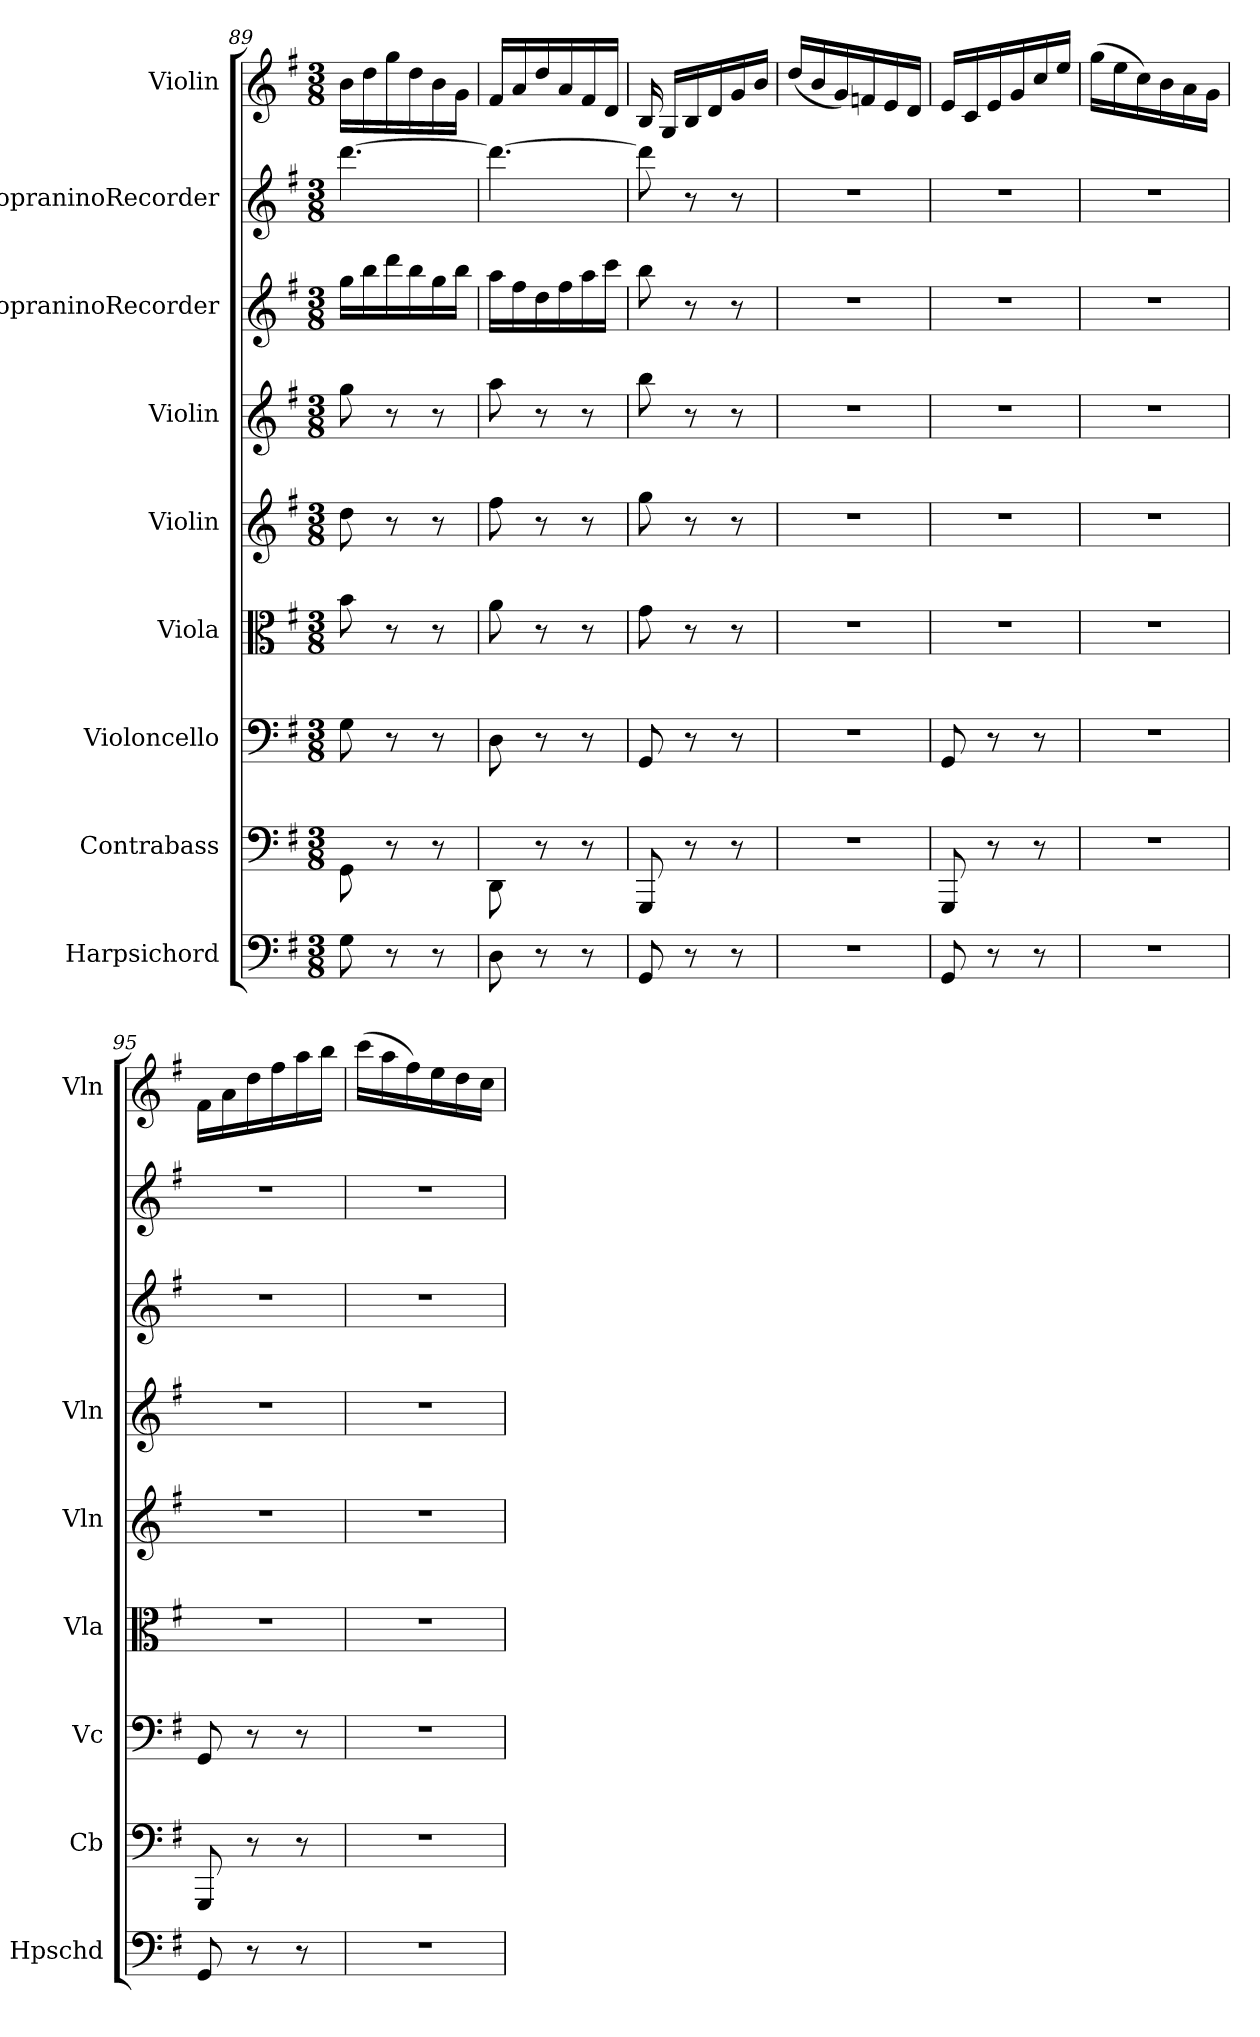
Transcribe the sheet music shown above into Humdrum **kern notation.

**kern	**kern	**kern	**kern	**kern	**kern	**kern	**kern	**kern
*part9	*part8	*part7	*part6	*part5	*part4	*part3	*part2	*part1
*staff9	*staff8	*staff7	*staff6	*staff5	*staff4	*staff3	*staff2	*staff1
*I"Harpsichord	*I"Contrabass	*I"Violoncello	*I"Viola	*I"Violin	*I"Violin	*I"SopraninoRecorder	*I"SopraninoRecorder	*I"Violin
*I'Hpschd	*I'Cb	*I'Vc	*I'Vla	*I'Vln	*I'Vln	*	*	*I'Vln
*clefF4	*clefF4	*clefF4	*clefC3	*clefG2	*clefG2	*clefG2	*clefG2	*clefG2
*k[f#]	*k[f#]	*k[f#]	*k[f#]	*k[f#]	*k[f#]	*k[f#]	*k[f#]	*k[f#]
*G:	*G:	*G:	*G:	*G:	*G:	*G:	*G:	*G:
*M3/8	*M3/8	*M3/8	*M3/8	*M3/8	*M3/8	*M3/8	*M3/8	*M3/8
=89	=89	=89	=89	=89	=89	=89	=89	=89
8G\	8GG\	8G\	8b\	8dd\	8gg\	16gg\LL	[4.ddd\	16b\LL
.	.	.	.	.	.	16bb\	.	16dd\
8r	8r	8r	8r	8r	8r	16ddd\	.	16gg\
.	.	.	.	.	.	16bb\	.	16dd\
8r	8r	8r	8r	8r	8r	16gg\	.	16b\
.	.	.	.	.	.	16bb\JJ	.	16g\JJ
=90	=90	=90	=90	=90	=90	=90	=90	=90
8D\	8DD\	8D\	8a\	8ff#\	8aa\	16aa\LL	4.ddd\_	16f#/LL
.	.	.	.	.	.	16ff#\	.	16a/
8r	8r	8r	8r	8r	8r	16dd\	.	16dd/
.	.	.	.	.	.	16ff#\	.	16a/
8r	8r	8r	8r	8r	8r	16aa\	.	16f#/
.	.	.	.	.	.	16ccc\JJ	.	16d/JJ
=91	=91	=91	=91	=91	=91	=91	=91	=91
8GG/	8GGG/	8GG/	8g\	8gg\	8bb\	8bb\	8ddd\]	16B/
.	.	.	.	.	.	.	.	16G/LL
8r	8r	8r	8r	8r	8r	8r	8r	16B/
.	.	.	.	.	.	.	.	16d/
8r	8r	8r	8r	8r	8r	8r	8r	16g/
.	.	.	.	.	.	.	.	16b/JJ
=92	=92	=92	=92	=92	=92	=92	=92	=92
4.r	4.r	4.r	4.r	4.r	4.r	4.r	4.r	(16dd/LL
.	.	.	.	.	.	.	.	16b/
.	.	.	.	.	.	.	.	16g/)
.	.	.	.	.	.	.	.	16fn/
.	.	.	.	.	.	.	.	16e/
.	.	.	.	.	.	.	.	16d/JJ
=93	=93	=93	=93	=93	=93	=93	=93	=93
8GG/	8GGG/	8GG/	4.r	4.r	4.r	4.r	4.r	16e/LL
.	.	.	.	.	.	.	.	16c/
8r	8r	8r	.	.	.	.	.	16e/
.	.	.	.	.	.	.	.	16g/
8r	8r	8r	.	.	.	.	.	16cc/
.	.	.	.	.	.	.	.	16ee/JJ
=94	=94	=94	=94	=94	=94	=94	=94	=94
4.r	4.r	4.r	4.r	4.r	4.r	4.r	4.r	(16gg\LL
.	.	.	.	.	.	.	.	16ee\
.	.	.	.	.	.	.	.	16cc\)
.	.	.	.	.	.	.	.	16b\
.	.	.	.	.	.	.	.	16a\
.	.	.	.	.	.	.	.	16g\JJ
=95	=95	=95	=95	=95	=95	=95	=95	=95
8GG/	8GGG/	8GG/	4.r	4.r	4.r	4.r	4.r	16f#\LL
.	.	.	.	.	.	.	.	16a\
8r	8r	8r	.	.	.	.	.	16dd\
.	.	.	.	.	.	.	.	16ff#\
8r	8r	8r	.	.	.	.	.	16aa\
.	.	.	.	.	.	.	.	16bb\JJ
=96	=96	=96	=96	=96	=96	=96	=96	=96
4.r	4.r	4.r	4.r	4.r	4.r	4.r	4.r	(16ccc\LL
.	.	.	.	.	.	.	.	16aa\
.	.	.	.	.	.	.	.	16ff#\)
.	.	.	.	.	.	.	.	16ee\
.	.	.	.	.	.	.	.	16dd\
.	.	.	.	.	.	.	.	16cc\JJ
=	=	=	=	=	=	=	=	=
*-	*-	*-	*-	*-	*-	*-	*-	*-
